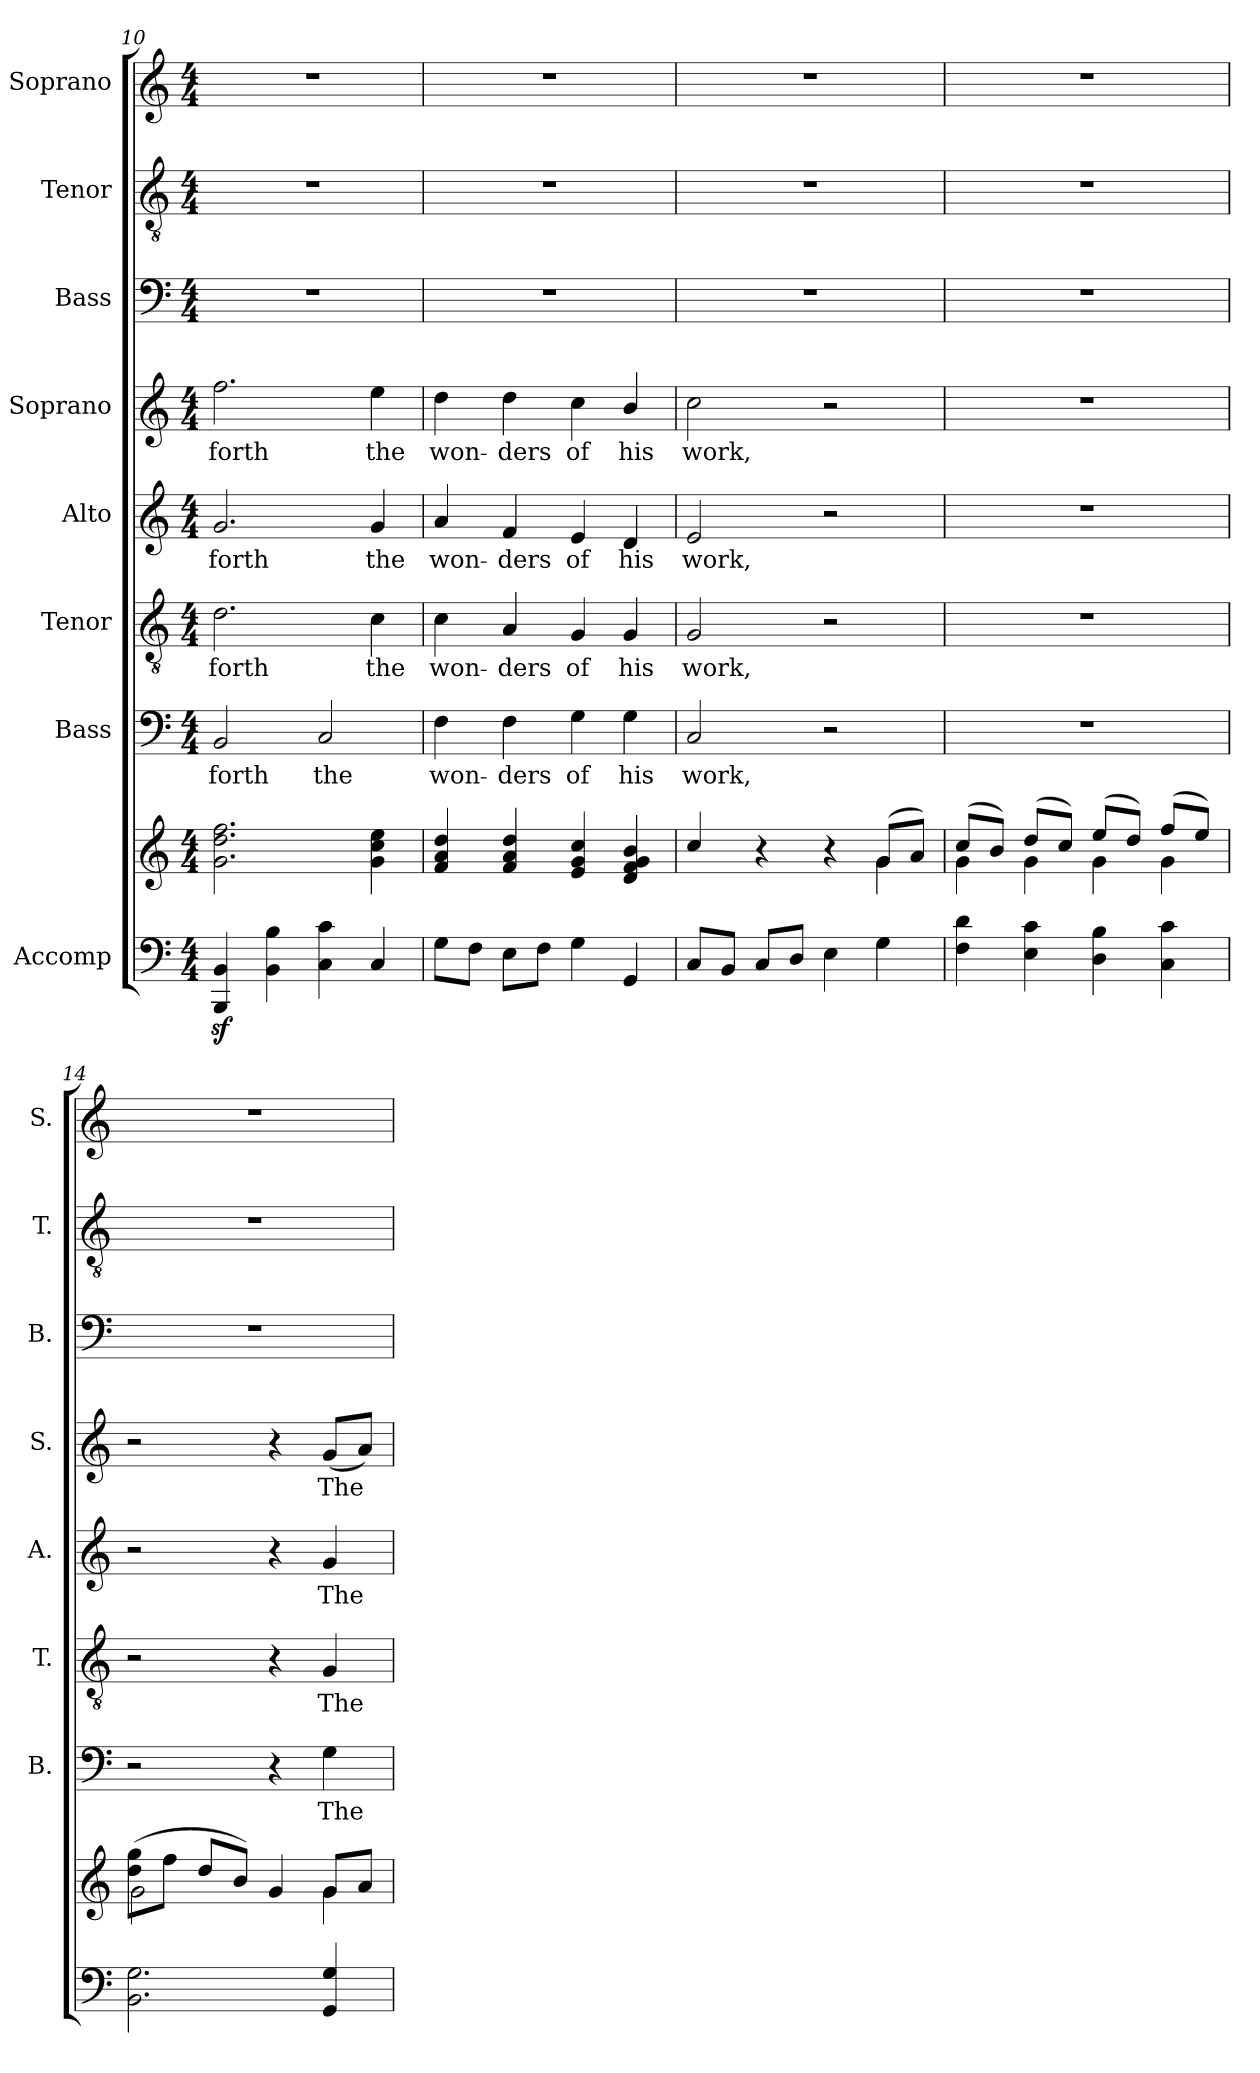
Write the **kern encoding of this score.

**kern	**kern	**kern	**text	**kern	**text	**kern	**text	**kern	**text	**kern	**kern	**kern
*part8	*part8	*part7	*part7	*part6	*part6	*part5	*part5	*part4	*part4	*part3	*part2	*part1
*staff9	*staff8	*staff7	*staff7	*staff6	*staff6	*staff5	*staff5	*staff4	*staff4	*staff3	*staff2	*staff1
*I"Accomp	*	*I"Bass	*	*I"Tenor	*	*I"Alto	*	*I"Soprano	*	*I"Bass	*I"Tenor	*I"Soprano
*	*	*I'B.	*	*I'T.	*	*I'A.	*	*I'S.	*	*I'B.	*I'T.	*I'S.
*clefF4	*clefG2	*clefF4	*	*clefGv2	*	*clefG2	*	*clefG2	*	*clefF4	*clefGv2	*clefG2
*	*	*	*	*ITrd7c12	*	*	*	*	*	*	*ITrd7c12	*
*k[]	*k[]	*k[]	*	*k[]	*	*k[]	*	*k[]	*	*k[]	*k[]	*k[]
*C:	*C:	*C:	*	*C:	*	*C:	*	*C:	*	*C:	*C:	*C:
*M4/4	*M4/4	*M4/4	*	*M4/4	*	*M4/4	*	*M4/4	*	*M4/4	*M4/4	*M4/4
=10	=10	=10	=10	=10	=10	=10	=10	=10	=10	=10	=10	=10
!	!	!	!LO:LY:b:color=#000000	!	!	!	!	!	!	!	!	!
!	!	!	!	!	!LO:LY:b:color=#000000	!	!	!	!	!	!	!
!	!	!	!	!	!	!	!LO:LY:b:color=#000000	!	!	!	!	!
!	!	!	!	!	!	!	!	!	!LO:LY:b:color=#000000	!	!	!
4BBBi/z 4BBiz	2.gi\ 2.ddi 2.ffi	2BBi/	forth	2.Di\	forth	2.gi/	forth	2.ffi\	forth	1r	1r	1r
4BBi\ 4Bi	.	.	.	.	.	.	.	.	.	.	.	.
!	!	!	!LO:LY:b:color=#000000	!	!	!	!	!	!	!	!	!
4Ci\ 4ci	.	2Ci/	the	.	.	.	.	.	.	.	.	.
!	!	!	!	!	!LO:LY:b:color=#000000	!	!	!	!	!	!	!
!	!	!	!	!	!	!	!LO:LY:b:color=#000000	!	!	!	!	!
!	!	!	!	!	!	!	!	!	!LO:LY:b:color=#000000	!	!	!
4Ci/	4gi\ 4cci 4eei	.	.	4Ci\	the	4gi/	the	4eei\	the	.	.	.
=11	=11	=11	=11	=11	=11	=11	=11	=11	=11	=11	=11	=11
!	!	!	!LO:LY:b:color=#000000	!	!	!	!	!	!	!	!	!
!	!	!	!	!	!LO:LY:b:color=#000000	!	!	!	!	!	!	!
!	!	!	!	!	!	!	!LO:LY:b:color=#000000	!	!	!	!	!
!	!	!	!	!	!	!	!	!	!LO:LY:b:color=#000000	!	!	!
8Gi\L	4fi/ 4ai 4ddi	4Fi\	won-	4Ci\	won-	4ai/	won-	4ddi\	won-	1r	1r	1r
8Fi\J	.	.	.	.	.	.	.	.	.	.	.	.
!	!	!	!LO:LY:b:color=#000000	!	!	!	!	!	!	!	!	!
!	!	!	!	!	!LO:LY:b:color=#000000	!	!	!	!	!	!	!
!	!	!	!	!	!	!	!LO:LY:b:color=#000000	!	!	!	!	!
!	!	!	!	!	!	!	!	!	!LO:LY:b:color=#000000	!	!	!
8Ei\L	4fi/ 4ai 4ddi	4Fi\	-ders	4AAi/	-ders	4fi/	-ders	4ddi\	-ders	.	.	.
8Fi\J	.	.	.	.	.	.	.	.	.	.	.	.
!	!	!	!LO:LY:b:color=#000000	!	!	!	!	!	!	!	!	!
!	!	!	!	!	!LO:LY:b:color=#000000	!	!	!	!	!	!	!
!	!	!	!	!	!	!	!LO:LY:b:color=#000000	!	!	!	!	!
!	!	!	!	!	!	!	!	!	!LO:LY:b:color=#000000	!	!	!
4Gi\	4ei/ 4gi 4cci	4Gi\	of	4GGi/	of	4ei/	of	4cci\	of	.	.	.
!	!	!	!LO:LY:b:color=#000000	!	!	!	!	!	!	!	!	!
!	!	!	!	!	!LO:LY:b:color=#000000	!	!	!	!	!	!	!
!	!	!	!	!	!	!	!LO:LY:b:color=#000000	!	!	!	!	!
!	!	!	!	!	!	!	!	!	!LO:LY:b:color=#000000	!	!	!
4GGi/	4di/ 4fi 4gi 4bi	4Gi\	his	4GGi/	his	4di/	his	4bi/	his	.	.	.
=12	=12	=12	=12	=12	=12	=12	=12	=12	=12	=12	=12	=12
*	*^	*	*	*	*	*	*	*	*	*	*	*
!	!	!	!	!LO:LY:b:color=#000000	!	!	!	!	!	!	!	!	!
!	!	!	!	!	!	!LO:LY:b:color=#000000	!	!	!	!	!	!	!
!	!	!	!	!	!	!	!	!LO:LY:b:color=#000000	!	!	!	!	!
!	!	!	!	!	!	!	!	!	!	!LO:LY:b:color=#000000	!	!	!
8Ci/L	4cci/	2.ryy	2Ci/	work,	2GGi/	work,	2ei/	work,	2cci\	work,	1r	1r	1r
8BBi/J	.	.	.	.	.	.	.	.	.	.	.	.	.
8Ci/L	4r	.	.	.	.	.	.	.	.	.	.	.	.
8Di/J	.	.	.	.	.	.	.	.	.	.	.	.	.
4Ei\	4r	.	2r	.	2r	.	2r	.	2r	.	.	.	.
4Gi\	(8gi/L	4gi\	.	.	.	.	.	.	.	.	.	.	.
.	8ai/J)	.	.	.	.	.	.	.	.	.	.	.	.
!!LO:PB:g=z
=13	=13	=13	=13	=13	=13	=13	=13	=13	=13	=13	=13	=13	=13
4Fi\ 4di	(8cci/L	4gi\	1r	.	1r	.	1r	.	1r	.	1r	1r	1r
.	8bi/J)	.	.	.	.	.	.	.	.	.	.	.	.
4Ei\ 4ci	(8ddi/L	4gi\	.	.	.	.	.	.	.	.	.	.	.
.	8cci/J)	.	.	.	.	.	.	.	.	.	.	.	.
4Di\ 4Bi	(8eei/L	4gi\	.	.	.	.	.	.	.	.	.	.	.
.	8ddi/J)	.	.	.	.	.	.	.	.	.	.	.	.
4Ci\ 4ci	(8ffi/L	4gi\	.	.	.	.	.	.	.	.	.	.	.
.	8eei/J)	.	.	.	.	.	.	.	.	.	.	.	.
=14	=14	=14	=14	=14	=14	=14	=14	=14	=14	=14	=14	=14	=14
2.BBi\ 2.Gi	(8ddi\ 8ggi\L	2gi\	2r	.	2r	.	2r	.	2r	.	1r	1r	1r
.	8ffi\J	.	.	.	.	.	.	.	.	.	.	.	.
.	8ddi/L	.	.	.	.	.	.	.	.	.	.	.	.
.	8bi/J)	.	.	.	.	.	.	.	.	.	.	.	.
.	4gi/	4ryy	4r	.	4r	.	4r	.	4r	.	.	.	.
!	!	!	!	!LO:LY:b:color=#000000	!	!	!	!	!	!	!	!	!
!	!	!	!	!	!	!LO:LY:b:color=#000000	!	!	!	!	!	!	!
!	!	!	!	!	!	!	!	!LO:LY:b:color=#000000	!	!	!	!	!
!	!	!	!	!	!	!	!	!	!	!LO:LY:b:color=#000000	!	!	!
4GGi/ 4Gi	8gi/L	4gi\	4Gi\	The	4GGi/	The	4gi/	The	(8gi/L	The	.	.	.
.	8ai/J	.	.	.	.	.	.	.	8ai/J)	.	.	.	.
*	*v	*v	*	*	*	*	*	*	*	*	*	*	*
=	=	=	=	=	=	=	=	=	=	=	=	=
*-	*-	*-	*-	*-	*-	*-	*-	*-	*-	*-	*-	*-
